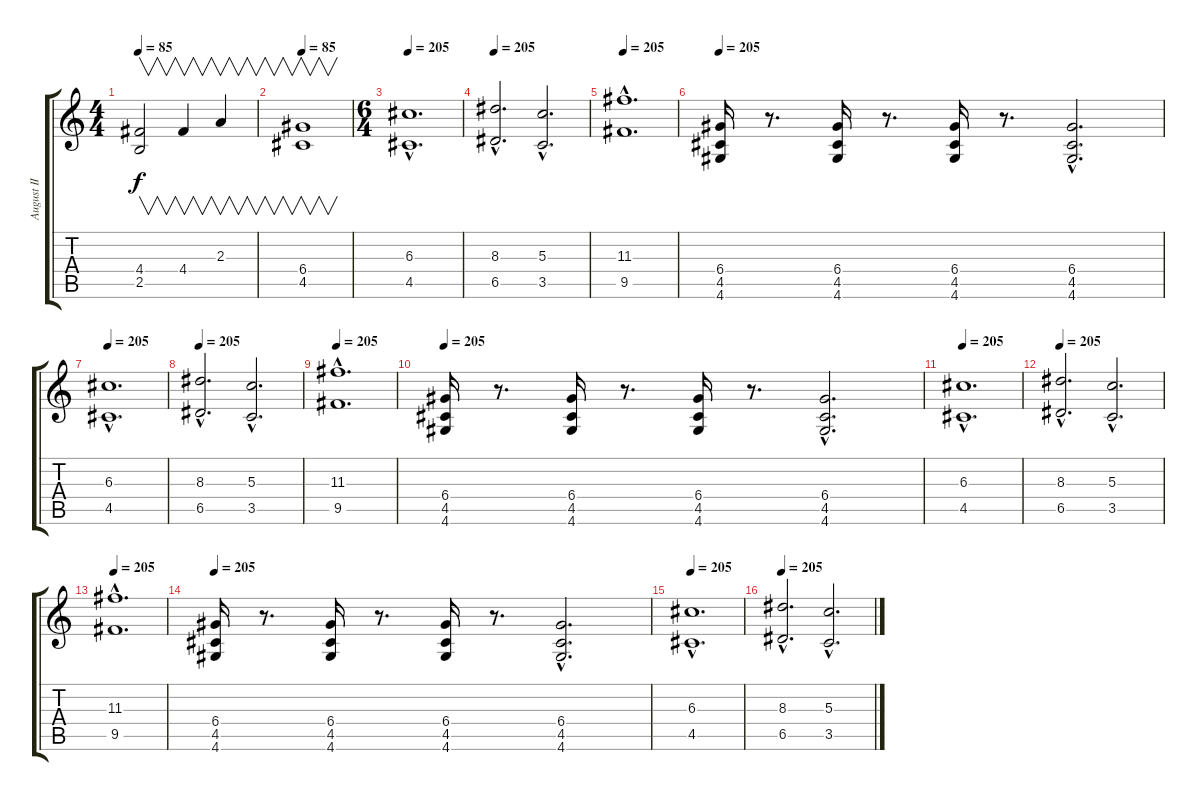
\track ("August II" "August II") {instrument distortionguitar}
\staff {score tabs}
\tuning (E4 B3 G3 D3 A2 E2) {hide}
\ts (4 4)
\tempo 85
\clef g2
\ks c
(4.4 2.5).2{v dy f} 4.4.4{v} 2.3.4{v} |
\tempo 85
(6.4 4.5).1{v} |
\ts (6 4)
\tempo 205
(6.3{hac} 4.5{hac}).1{d volume 8 balance 0} |
\tempo 205
(8.3{hac} 6.5{hac}).2{d} (5.3{hac} 3.5{hac}).2{d} |
\tempo 205
(11.3{hac} 9.5{hac}).1{d} |
\tempo 205
(6.4 4.5 4.6).16 r.8{d} (6.4 4.5 4.6).16 r.8{d} (6.4 4.5 4.6).16 r.8{d} (6.4{hac} 4.5{hac} 4.6{hac}).2{d} |
\tempo 205
(6.3{hac} 4.5{hac}).1{d volume 8 balance 0} |
\tempo 205
(8.3{hac} 6.5{hac}).2{d} (5.3{hac} 3.5{hac}).2{d} |
\tempo 205
(11.3{hac} 9.5{hac}).1{d} |
\tempo 205
(6.4 4.5 4.6).16 r.8{d} (6.4 4.5 4.6).16 r.8{d} (6.4 4.5 4.6).16 r.8{d} (6.4{hac} 4.5{hac} 4.6{hac}).2{d} |
\tempo 205
(6.3{hac} 4.5{hac}).1{d volume 8 balance 0} |
\tempo 205
(8.3{hac} 6.5{hac}).2{d} (5.3{hac} 3.5{hac}).2{d} |
\tempo 205
(11.3{hac} 9.5{hac}).1{d} |
\tempo 205
(6.4 4.5 4.6).16 r.8{d} (6.4 4.5 4.6).16 r.8{d} (6.4 4.5 4.6).16 r.8{d} (6.4{hac} 4.5{hac} 4.6{hac}).2{d} |
\tempo 205
(6.3{hac} 4.5{hac}).1{d volume 8 balance 0} |
\tempo 205
(8.3{hac} 6.5{hac}).2{d} (5.3{hac} 3.5{hac}).2{d}
